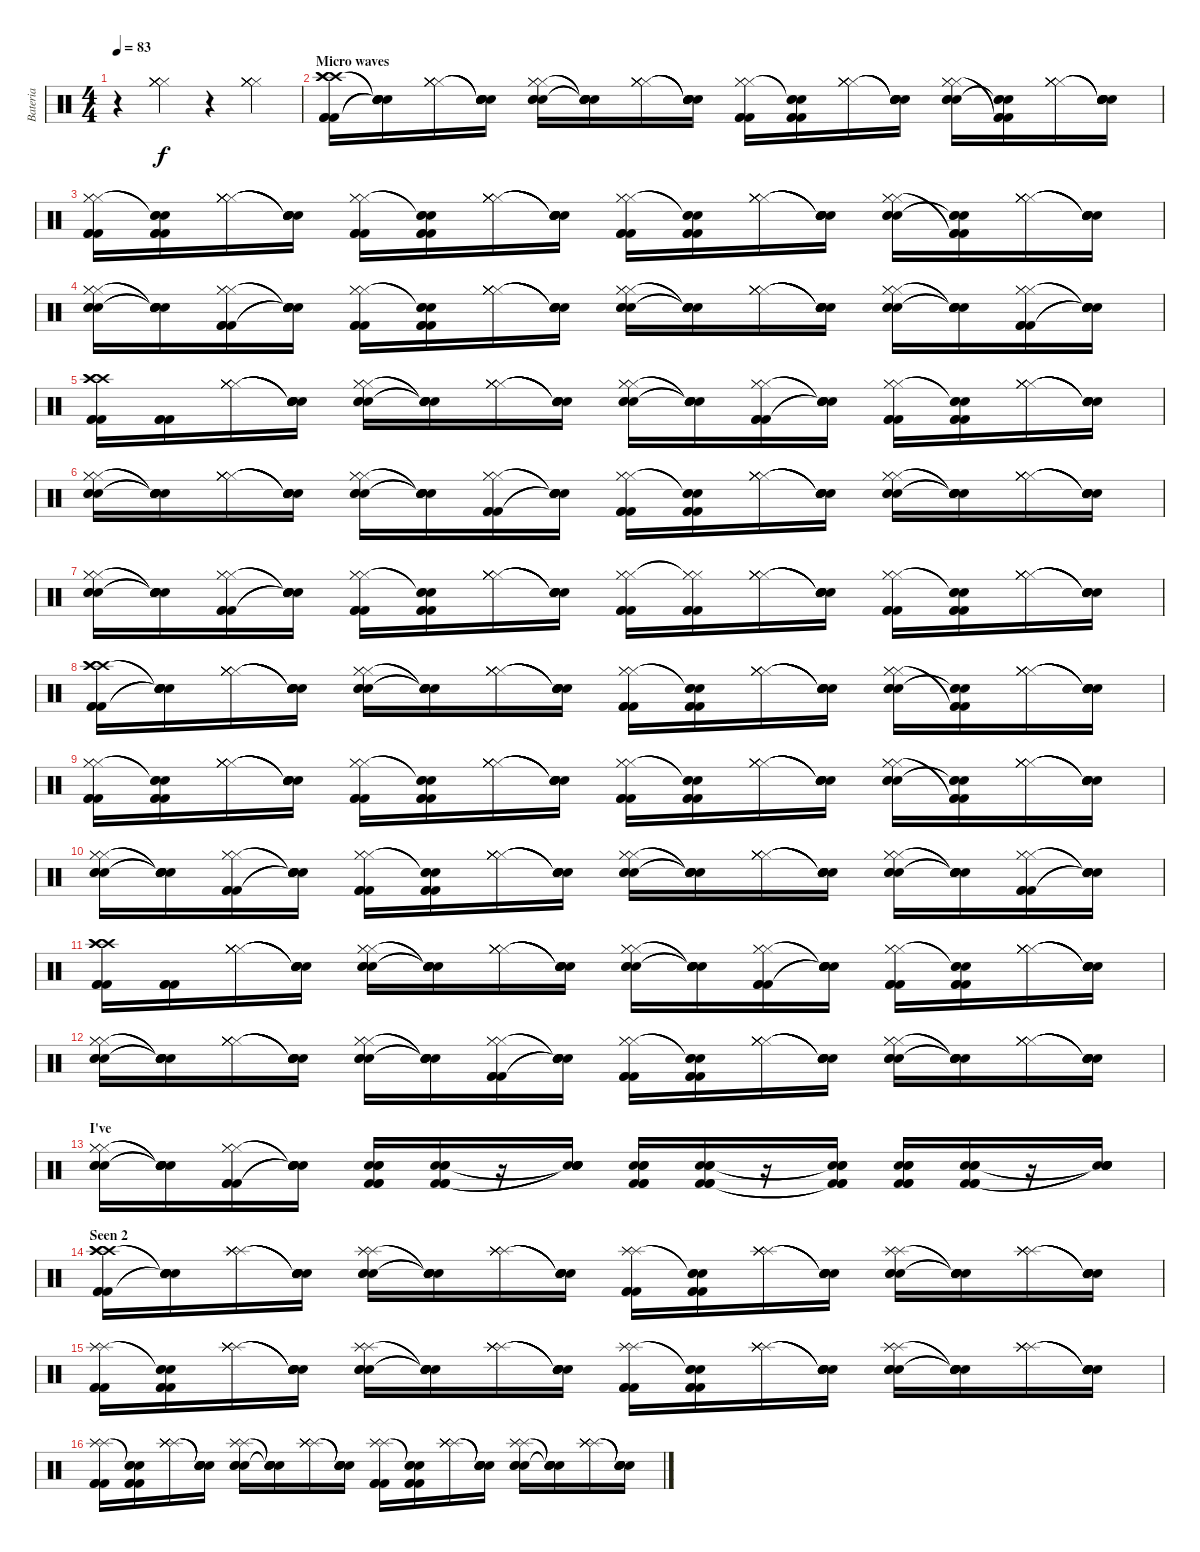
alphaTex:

\track ("Bateria" "Bateria") {instrument percussion}
\staff {score}
\articulation defaults
\ts (4 4)
\tempo 83
\clef neutral
\ks c
r.4{dy f} ("Hi-Hat (closed)" "Hi-Hat (closed)" "Hi-Hat (closed)" "Hi-Hat (closed)" "Hi-Hat (closed)" "Hi-Hat (closed)").4 r.4 ("Hi-Hat (closed)" "Hi-Hat (closed)" "Hi-Hat (closed)" "Hi-Hat (closed)" "Hi-Hat (closed)" "Hi-Hat (closed)").4 |
\section ("" "Micro waves")
("Crash high (hit)" "Crash high (hit)" "Crash high (hit)" "Kick (hit) 2" "Kick (hit) 2" "Kick (hit) 2").16 ("Snare (hit)"{t} "Snare (hit)"{t} "Snare (hit)"{t} "Snare (hit)"{t} "Snare (hit)"{t} "Snare (hit)"{t}).16 ("Hi-Hat (closed)" "Hi-Hat (closed)" "Hi-Hat (closed)" "Hi-Hat (closed)" "Hi-Hat (closed)" "Hi-Hat (closed)").16 ("Snare (hit)"{t} "Snare (hit)"{t} "Snare (hit)"{t} "Snare (hit)"{t} "Snare (hit)"{t} "Snare (hit)"{t}).16 ("Electric Snare (hit)" "Electric Snare (hit)" "Electric Snare (hit)" "Hi-Hat (closed)" "Hi-Hat (closed)" "Hi-Hat (closed)").16 ("Snare (hit)"{t} "Snare (hit)"{t} "Snare (hit)"{t} "Snare (hit)"{t} "Snare (hit)"{t} "Snare (hit)"{t}).16 ("Hi-Hat (closed)" "Hi-Hat (closed)" "Hi-Hat (closed)" "Hi-Hat (closed)" "Hi-Hat (closed)" "Hi-Hat (closed)").16 ("Snare (hit)"{t} "Snare (hit)"{t} "Snare (hit)"{t} "Snare (hit)"{t} "Snare (hit)"{t} "Snare (hit)"{t}).16 ("Hi-Hat (closed)" "Hi-Hat (closed)" "Hi-Hat (closed)" "Kick (hit) 2" "Kick (hit) 2" "Kick (hit) 2").16 ("Snare (hit)"{t} "Snare (hit)"{t} "Snare (hit)"{t} "Kick (hit) 2" "Kick (hit) 2" "Kick (hit) 2").16 ("Hi-Hat (closed)" "Hi-Hat (closed)" "Hi-Hat (closed)" "Hi-Hat (closed)" "Hi-Hat (closed)" "Hi-Hat (closed)").16 ("Snare (hit)"{t} "Snare (hit)"{t} "Snare (hit)"{t} "Snare (hit)"{t} "Snare (hit)"{t} "Snare (hit)"{t}).16 ("Electric Snare (hit)" "Electric Snare (hit)" "Electric Snare (hit)" "Hi-Hat (closed)" "Hi-Hat (closed)" "Hi-Hat (closed)").16 ("Snare (hit)"{t} "Snare (hit)"{t} "Snare (hit)"{t} "Kick (hit) 2"{t} "Kick (hit) 2"{t} "Kick (hit) 2"{t}).16 ("Hi-Hat (closed)" "Hi-Hat (closed)" "Hi-Hat (closed)" "Hi-Hat (closed)" "Hi-Hat (closed)" "Hi-Hat (closed)").16 ("Snare (hit)"{t} "Snare (hit)"{t} "Snare (hit)"{t} "Snare (hit)"{t} "Snare (hit)"{t} "Snare (hit)"{t}).16 |
("Hi-Hat (closed)" "Hi-Hat (closed)" "Hi-Hat (closed)" "Kick (hit) 2" "Kick (hit) 2" "Kick (hit) 2").16 ("Snare (hit)"{t} "Snare (hit)"{t} "Snare (hit)"{t} "Kick (hit) 2" "Kick (hit) 2" "Kick (hit) 2").16 ("Hi-Hat (closed)" "Hi-Hat (closed)" "Hi-Hat (closed)" "Hi-Hat (closed)" "Hi-Hat (closed)" "Hi-Hat (closed)").16 ("Snare (hit)"{t} "Snare (hit)"{t} "Snare (hit)"{t} "Snare (hit)"{t} "Snare (hit)"{t} "Snare (hit)"{t}).16 ("Hi-Hat (closed)" "Hi-Hat (closed)" "Hi-Hat (closed)" "Kick (hit) 2" "Kick (hit) 2" "Kick (hit) 2").16 ("Snare (hit)"{t} "Snare (hit)"{t} "Snare (hit)"{t} "Kick (hit) 2" "Kick (hit) 2" "Kick (hit) 2").16 ("Hi-Hat (closed)" "Hi-Hat (closed)" "Hi-Hat (closed)" "Hi-Hat (closed)" "Hi-Hat (closed)" "Hi-Hat (closed)").16 ("Snare (hit)"{t} "Snare (hit)"{t} "Snare (hit)"{t} "Snare (hit)"{t} "Snare (hit)"{t} "Snare (hit)"{t}).16 ("Hi-Hat (closed)" "Hi-Hat (closed)" "Hi-Hat (closed)" "Kick (hit) 2" "Kick (hit) 2" "Kick (hit) 2").16 ("Snare (hit)"{t} "Snare (hit)"{t} "Snare (hit)"{t} "Kick (hit) 2" "Kick (hit) 2" "Kick (hit) 2").16 ("Hi-Hat (closed)" "Hi-Hat (closed)" "Hi-Hat (closed)" "Hi-Hat (closed)" "Hi-Hat (closed)" "Hi-Hat (closed)").16 ("Snare (hit)"{t} "Snare (hit)"{t} "Snare (hit)"{t} "Snare (hit)"{t} "Snare (hit)"{t} "Snare (hit)"{t}).16 ("Electric Snare (hit)" "Electric Snare (hit)" "Electric Snare (hit)" "Hi-Hat (closed)" "Hi-Hat (closed)" "Hi-Hat (closed)").16 ("Snare (hit)"{t} "Snare (hit)"{t} "Snare (hit)"{t} "Kick (hit) 2"{t} "Kick (hit) 2"{t} "Kick (hit) 2"{t}).16 ("Hi-Hat (closed)" "Hi-Hat (closed)" "Hi-Hat (closed)" "Hi-Hat (closed)" "Hi-Hat (closed)" "Hi-Hat (closed)").16 ("Snare (hit)"{t} "Snare (hit)"{t} "Snare (hit)"{t} "Snare (hit)"{t} "Snare (hit)"{t} "Snare (hit)"{t}).16 |
("Electric Snare (hit)" "Electric Snare (hit)" "Electric Snare (hit)" "Hi-Hat (closed)" "Hi-Hat (closed)" "Hi-Hat (closed)").16 ("Snare (hit)"{t} "Snare (hit)"{t} "Snare (hit)"{t} "Snare (hit)"{t} "Snare (hit)"{t} "Snare (hit)"{t}).16 ("Hi-Hat (closed)" "Hi-Hat (closed)" "Hi-Hat (closed)" "Kick (hit) 2" "Kick (hit) 2" "Kick (hit) 2").16 ("Snare (hit)"{t} "Snare (hit)"{t} "Snare (hit)"{t} "Snare (hit)"{t} "Snare (hit)"{t} "Snare (hit)"{t}).16 ("Hi-Hat (closed)" "Hi-Hat (closed)" "Hi-Hat (closed)" "Kick (hit) 2" "Kick (hit) 2" "Kick (hit) 2").16 ("Snare (hit)"{t} "Snare (hit)"{t} "Snare (hit)"{t} "Kick (hit) 2" "Kick (hit) 2" "Kick (hit) 2").16 ("Hi-Hat (closed)" "Hi-Hat (closed)" "Hi-Hat (closed)" "Hi-Hat (closed)" "Hi-Hat (closed)" "Hi-Hat (closed)").16 ("Snare (hit)"{t} "Snare (hit)"{t} "Snare (hit)"{t} "Snare (hit)"{t} "Snare (hit)"{t} "Snare (hit)"{t}).16 ("Electric Snare (hit)" "Electric Snare (hit)" "Electric Snare (hit)" "Hi-Hat (closed)" "Hi-Hat (closed)" "Hi-Hat (closed)").16 ("Snare (hit)"{t} "Snare (hit)"{t} "Snare (hit)"{t} "Snare (hit)"{t} "Snare (hit)"{t} "Snare (hit)"{t}).16 ("Hi-Hat (closed)" "Hi-Hat (closed)" "Hi-Hat (closed)" "Hi-Hat (closed)" "Hi-Hat (closed)" "Hi-Hat (closed)").16 ("Snare (hit)"{t} "Snare (hit)"{t} "Snare (hit)"{t} "Snare (hit)"{t} "Snare (hit)"{t} "Snare (hit)"{t}).16 ("Electric Snare (hit)" "Electric Snare (hit)" "Electric Snare (hit)" "Hi-Hat (closed)" "Hi-Hat (closed)" "Hi-Hat (closed)").16 ("Snare (hit)"{t} "Snare (hit)"{t} "Snare (hit)"{t} "Snare (hit)"{t} "Snare (hit)"{t} "Snare (hit)"{t}).16 ("Hi-Hat (closed)" "Hi-Hat (closed)" "Hi-Hat (closed)" "Kick (hit) 2" "Kick (hit) 2" "Kick (hit) 2").16 ("Snare (hit)"{t} "Snare (hit)"{t} "Snare (hit)"{t} "Snare (hit)"{t} "Snare (hit)"{t} "Snare (hit)"{t}).16 |
("Crash high (hit)" "Crash high (hit)" "Crash high (hit)" "Kick (hit) 2" "Kick (hit) 2" "Kick (hit) 2").16 ("Kick (hit) 2" "Kick (hit) 2" "Kick (hit) 2").16 ("Hi-Hat (closed)" "Hi-Hat (closed)" "Hi-Hat (closed)" "Hi-Hat (closed)" "Hi-Hat (closed)" "Hi-Hat (closed)").16 ("Snare (hit)"{t} "Snare (hit)"{t} "Snare (hit)"{t} "Snare (hit)"{t} "Snare (hit)"{t} "Snare (hit)"{t}).16 ("Electric Snare (hit)" "Electric Snare (hit)" "Electric Snare (hit)" "Hi-Hat (closed)" "Hi-Hat (closed)" "Hi-Hat (closed)").16 ("Snare (hit)"{t} "Snare (hit)"{t} "Snare (hit)"{t} "Snare (hit)"{t} "Snare (hit)"{t} "Snare (hit)"{t}).16 ("Hi-Hat (closed)" "Hi-Hat (closed)" "Hi-Hat (closed)" "Hi-Hat (closed)" "Hi-Hat (closed)" "Hi-Hat (closed)").16 ("Snare (hit)"{t} "Snare (hit)"{t} "Snare (hit)"{t} "Snare (hit)"{t} "Snare (hit)"{t} "Snare (hit)"{t}).16 ("Electric Snare (hit)" "Electric Snare (hit)" "Electric Snare (hit)" "Hi-Hat (closed)" "Hi-Hat (closed)" "Hi-Hat (closed)").16 ("Snare (hit)"{t} "Snare (hit)"{t} "Snare (hit)"{t} "Snare (hit)"{t} "Snare (hit)"{t} "Snare (hit)"{t}).16 ("Hi-Hat (closed)" "Hi-Hat (closed)" "Hi-Hat (closed)" "Kick (hit) 2" "Kick (hit) 2" "Kick (hit) 2").16 ("Snare (hit)"{t} "Snare (hit)"{t} "Snare (hit)"{t} "Snare (hit)"{t} "Snare (hit)"{t} "Snare (hit)"{t}).16 ("Hi-Hat (closed)" "Hi-Hat (closed)" "Hi-Hat (closed)" "Kick (hit) 2" "Kick (hit) 2" "Kick (hit) 2").16 ("Snare (hit)"{t} "Snare (hit)"{t} "Snare (hit)"{t} "Kick (hit) 2" "Kick (hit) 2" "Kick (hit) 2").16 ("Hi-Hat (closed)" "Hi-Hat (closed)" "Hi-Hat (closed)" "Hi-Hat (closed)" "Hi-Hat (closed)" "Hi-Hat (closed)").16 ("Snare (hit)"{t} "Snare (hit)"{t} "Snare (hit)"{t} "Snare (hit)"{t} "Snare (hit)"{t} "Snare (hit)"{t}).16 |
("Electric Snare (hit)" "Electric Snare (hit)" "Electric Snare (hit)" "Hi-Hat (closed)" "Hi-Hat (closed)" "Hi-Hat (closed)").16 ("Snare (hit)"{t} "Snare (hit)"{t} "Snare (hit)"{t} "Snare (hit)"{t} "Snare (hit)"{t} "Snare (hit)"{t}).16 ("Hi-Hat (closed)" "Hi-Hat (closed)" "Hi-Hat (closed)" "Hi-Hat (closed)" "Hi-Hat (closed)" "Hi-Hat (closed)").16 ("Snare (hit)"{t} "Snare (hit)"{t} "Snare (hit)"{t} "Snare (hit)"{t} "Snare (hit)"{t} "Snare (hit)"{t}).16 ("Electric Snare (hit)" "Electric Snare (hit)" "Electric Snare (hit)" "Hi-Hat (closed)" "Hi-Hat (closed)" "Hi-Hat (closed)").16 ("Snare (hit)"{t} "Snare (hit)"{t} "Snare (hit)"{t} "Snare (hit)"{t} "Snare (hit)"{t} "Snare (hit)"{t}).16 ("Hi-Hat (closed)" "Hi-Hat (closed)" "Hi-Hat (closed)" "Kick (hit) 2" "Kick (hit) 2" "Kick (hit) 2").16 ("Snare (hit)"{t} "Snare (hit)"{t} "Snare (hit)"{t} "Snare (hit)"{t} "Snare (hit)"{t} "Snare (hit)"{t}).16 ("Hi-Hat (closed)" "Hi-Hat (closed)" "Hi-Hat (closed)" "Kick (hit) 2" "Kick (hit) 2" "Kick (hit) 2").16 ("Snare (hit)"{t} "Snare (hit)"{t} "Snare (hit)"{t} "Kick (hit) 2" "Kick (hit) 2" "Kick (hit) 2").16 ("Hi-Hat (closed)" "Hi-Hat (closed)" "Hi-Hat (closed)" "Hi-Hat (closed)" "Hi-Hat (closed)" "Hi-Hat (closed)").16 ("Snare (hit)"{t} "Snare (hit)"{t} "Snare (hit)"{t} "Snare (hit)"{t} "Snare (hit)"{t} "Snare (hit)"{t}).16 ("Electric Snare (hit)" "Electric Snare (hit)" "Electric Snare (hit)" "Hi-Hat (closed)" "Hi-Hat (closed)" "Hi-Hat (closed)").16 ("Snare (hit)"{t} "Snare (hit)"{t} "Snare (hit)"{t} "Snare (hit)"{t} "Snare (hit)"{t} "Snare (hit)"{t}).16 ("Hi-Hat (closed)" "Hi-Hat (closed)" "Hi-Hat (closed)" "Hi-Hat (closed)" "Hi-Hat (closed)" "Hi-Hat (closed)").16 ("Snare (hit)"{t} "Snare (hit)"{t} "Snare (hit)"{t} "Snare (hit)"{t} "Snare (hit)"{t} "Snare (hit)"{t}).16 |
("Electric Snare (hit)" "Electric Snare (hit)" "Electric Snare (hit)" "Hi-Hat (closed)" "Hi-Hat (closed)" "Hi-Hat (closed)").16 ("Snare (hit)"{t} "Snare (hit)"{t} "Snare (hit)"{t} "Snare (hit)"{t} "Snare (hit)"{t} "Snare (hit)"{t}).16 ("Hi-Hat (closed)" "Hi-Hat (closed)" "Hi-Hat (closed)" "Kick (hit) 2" "Kick (hit) 2" "Kick (hit) 2").16 ("Snare (hit)"{t} "Snare (hit)"{t} "Snare (hit)"{t} "Snare (hit)"{t} "Snare (hit)"{t} "Snare (hit)"{t}).16 ("Hi-Hat (closed)" "Hi-Hat (closed)" "Hi-Hat (closed)" "Kick (hit) 2" "Kick (hit) 2" "Kick (hit) 2").16 ("Snare (hit)"{t} "Snare (hit)"{t} "Snare (hit)"{t} "Kick (hit) 2" "Kick (hit) 2" "Kick (hit) 2").16 ("Hi-Hat (closed)" "Hi-Hat (closed)" "Hi-Hat (closed)" "Hi-Hat (closed)" "Hi-Hat (closed)" "Hi-Hat (closed)").16 ("Snare (hit)"{t} "Snare (hit)"{t} "Snare (hit)"{t} "Snare (hit)"{t} "Snare (hit)"{t} "Snare (hit)"{t}).16 ("Hi-Hat (closed)" "Hi-Hat (closed)" "Hi-Hat (closed)" "Kick (hit) 2" "Kick (hit) 2" "Kick (hit) 2").16 ("Hi-Hat (closed)"{t} "Hi-Hat (closed)"{t} "Hi-Hat (closed)"{t} "Kick (hit) 2" "Kick (hit) 2" "Kick (hit) 2").16 ("Hi-Hat (closed)" "Hi-Hat (closed)" "Hi-Hat (closed)" "Hi-Hat (closed)" "Hi-Hat (closed)" "Hi-Hat (closed)").16 ("Snare (hit)"{t} "Snare (hit)"{t} "Snare (hit)"{t} "Snare (hit)"{t} "Snare (hit)"{t} "Snare (hit)"{t}).16 ("Hi-Hat (closed)" "Hi-Hat (closed)" "Hi-Hat (closed)" "Kick (hit) 2" "Kick (hit) 2" "Kick (hit) 2").16 ("Snare (hit)"{t} "Snare (hit)"{t} "Snare (hit)"{t} "Kick (hit) 2" "Kick (hit) 2" "Kick (hit) 2").16 ("Hi-Hat (closed)" "Hi-Hat (closed)" "Hi-Hat (closed)" "Hi-Hat (closed)" "Hi-Hat (closed)" "Hi-Hat (closed)").16 ("Snare (hit)"{t} "Snare (hit)"{t} "Snare (hit)"{t} "Snare (hit)"{t} "Snare (hit)"{t} "Snare (hit)"{t}).16 |
("Crash high (hit)" "Crash high (hit)" "Crash high (hit)" "Kick (hit) 2" "Kick (hit) 2" "Kick (hit) 2").16 ("Snare (hit)"{t} "Snare (hit)"{t} "Snare (hit)"{t} "Snare (hit)"{t} "Snare (hit)"{t} "Snare (hit)"{t}).16 ("Hi-Hat (closed)" "Hi-Hat (closed)" "Hi-Hat (closed)" "Hi-Hat (closed)" "Hi-Hat (closed)" "Hi-Hat (closed)").16 ("Snare (hit)"{t} "Snare (hit)"{t} "Snare (hit)"{t} "Snare (hit)"{t} "Snare (hit)"{t} "Snare (hit)"{t}).16 ("Electric Snare (hit)" "Electric Snare (hit)" "Electric Snare (hit)" "Hi-Hat (closed)" "Hi-Hat (closed)" "Hi-Hat (closed)").16 ("Snare (hit)"{t} "Snare (hit)"{t} "Snare (hit)"{t} "Snare (hit)"{t} "Snare (hit)"{t} "Snare (hit)"{t}).16 ("Hi-Hat (closed)" "Hi-Hat (closed)" "Hi-Hat (closed)" "Hi-Hat (closed)" "Hi-Hat (closed)" "Hi-Hat (closed)").16 ("Snare (hit)"{t} "Snare (hit)"{t} "Snare (hit)"{t} "Snare (hit)"{t} "Snare (hit)"{t} "Snare (hit)"{t}).16 ("Hi-Hat (closed)" "Hi-Hat (closed)" "Hi-Hat (closed)" "Kick (hit) 2" "Kick (hit) 2" "Kick (hit) 2").16 ("Snare (hit)"{t} "Snare (hit)"{t} "Snare (hit)"{t} "Kick (hit) 2" "Kick (hit) 2" "Kick (hit) 2").16 ("Hi-Hat (closed)" "Hi-Hat (closed)" "Hi-Hat (closed)" "Hi-Hat (closed)" "Hi-Hat (closed)" "Hi-Hat (closed)").16 ("Snare (hit)"{t} "Snare (hit)"{t} "Snare (hit)"{t} "Snare (hit)"{t} "Snare (hit)"{t} "Snare (hit)"{t}).16 ("Electric Snare (hit)" "Electric Snare (hit)" "Electric Snare (hit)" "Hi-Hat (closed)" "Hi-Hat (closed)" "Hi-Hat (closed)").16 ("Snare (hit)"{t} "Snare (hit)"{t} "Snare (hit)"{t} "Kick (hit) 2"{t} "Kick (hit) 2"{t} "Kick (hit) 2"{t}).16 ("Hi-Hat (closed)" "Hi-Hat (closed)" "Hi-Hat (closed)" "Hi-Hat (closed)" "Hi-Hat (closed)" "Hi-Hat (closed)").16 ("Snare (hit)"{t} "Snare (hit)"{t} "Snare (hit)"{t} "Snare (hit)"{t} "Snare (hit)"{t} "Snare (hit)"{t}).16 |
("Hi-Hat (closed)" "Hi-Hat (closed)" "Hi-Hat (closed)" "Kick (hit) 2" "Kick (hit) 2" "Kick (hit) 2").16 ("Snare (hit)"{t} "Snare (hit)"{t} "Snare (hit)"{t} "Kick (hit) 2" "Kick (hit) 2" "Kick (hit) 2").16 ("Hi-Hat (closed)" "Hi-Hat (closed)" "Hi-Hat (closed)" "Hi-Hat (closed)" "Hi-Hat (closed)" "Hi-Hat (closed)").16 ("Snare (hit)"{t} "Snare (hit)"{t} "Snare (hit)"{t} "Snare (hit)"{t} "Snare (hit)"{t} "Snare (hit)"{t}).16 ("Hi-Hat (closed)" "Hi-Hat (closed)" "Hi-Hat (closed)" "Kick (hit) 2" "Kick (hit) 2" "Kick (hit) 2").16 ("Snare (hit)"{t} "Snare (hit)"{t} "Snare (hit)"{t} "Kick (hit) 2" "Kick (hit) 2" "Kick (hit) 2").16 ("Hi-Hat (closed)" "Hi-Hat (closed)" "Hi-Hat (closed)" "Hi-Hat (closed)" "Hi-Hat (closed)" "Hi-Hat (closed)").16 ("Snare (hit)"{t} "Snare (hit)"{t} "Snare (hit)"{t} "Snare (hit)"{t} "Snare (hit)"{t} "Snare (hit)"{t}).16 ("Hi-Hat (closed)" "Hi-Hat (closed)" "Hi-Hat (closed)" "Kick (hit) 2" "Kick (hit) 2" "Kick (hit) 2").16 ("Snare (hit)"{t} "Snare (hit)"{t} "Snare (hit)"{t} "Kick (hit) 2" "Kick (hit) 2" "Kick (hit) 2").16 ("Hi-Hat (closed)" "Hi-Hat (closed)" "Hi-Hat (closed)" "Hi-Hat (closed)" "Hi-Hat (closed)" "Hi-Hat (closed)").16 ("Snare (hit)"{t} "Snare (hit)"{t} "Snare (hit)"{t} "Snare (hit)"{t} "Snare (hit)"{t} "Snare (hit)"{t}).16 ("Electric Snare (hit)" "Electric Snare (hit)" "Electric Snare (hit)" "Hi-Hat (closed)" "Hi-Hat (closed)" "Hi-Hat (closed)").16 ("Snare (hit)"{t} "Snare (hit)"{t} "Snare (hit)"{t} "Kick (hit) 2"{t} "Kick (hit) 2"{t} "Kick (hit) 2"{t}).16 ("Hi-Hat (closed)" "Hi-Hat (closed)" "Hi-Hat (closed)" "Hi-Hat (closed)" "Hi-Hat (closed)" "Hi-Hat (closed)").16 ("Snare (hit)"{t} "Snare (hit)"{t} "Snare (hit)"{t} "Snare (hit)"{t} "Snare (hit)"{t} "Snare (hit)"{t}).16 |
("Electric Snare (hit)" "Electric Snare (hit)" "Electric Snare (hit)" "Hi-Hat (closed)" "Hi-Hat (closed)" "Hi-Hat (closed)").16 ("Snare (hit)"{t} "Snare (hit)"{t} "Snare (hit)"{t} "Snare (hit)"{t} "Snare (hit)"{t} "Snare (hit)"{t}).16 ("Hi-Hat (closed)" "Hi-Hat (closed)" "Hi-Hat (closed)" "Kick (hit) 2" "Kick (hit) 2" "Kick (hit) 2").16 ("Snare (hit)"{t} "Snare (hit)"{t} "Snare (hit)"{t} "Snare (hit)"{t} "Snare (hit)"{t} "Snare (hit)"{t}).16 ("Hi-Hat (closed)" "Hi-Hat (closed)" "Hi-Hat (closed)" "Kick (hit) 2" "Kick (hit) 2" "Kick (hit) 2").16 ("Snare (hit)"{t} "Snare (hit)"{t} "Snare (hit)"{t} "Kick (hit) 2" "Kick (hit) 2" "Kick (hit) 2").16 ("Hi-Hat (closed)" "Hi-Hat (closed)" "Hi-Hat (closed)" "Hi-Hat (closed)" "Hi-Hat (closed)" "Hi-Hat (closed)").16 ("Snare (hit)"{t} "Snare (hit)"{t} "Snare (hit)"{t} "Snare (hit)"{t} "Snare (hit)"{t} "Snare (hit)"{t}).16 ("Electric Snare (hit)" "Electric Snare (hit)" "Electric Snare (hit)" "Hi-Hat (closed)" "Hi-Hat (closed)" "Hi-Hat (closed)").16 ("Snare (hit)"{t} "Snare (hit)"{t} "Snare (hit)"{t} "Snare (hit)"{t} "Snare (hit)"{t} "Snare (hit)"{t}).16 ("Hi-Hat (closed)" "Hi-Hat (closed)" "Hi-Hat (closed)" "Hi-Hat (closed)" "Hi-Hat (closed)" "Hi-Hat (closed)").16 ("Snare (hit)"{t} "Snare (hit)"{t} "Snare (hit)"{t} "Snare (hit)"{t} "Snare (hit)"{t} "Snare (hit)"{t}).16 ("Electric Snare (hit)" "Electric Snare (hit)" "Electric Snare (hit)" "Hi-Hat (closed)" "Hi-Hat (closed)" "Hi-Hat (closed)").16 ("Snare (hit)"{t} "Snare (hit)"{t} "Snare (hit)"{t} "Snare (hit)"{t} "Snare (hit)"{t} "Snare (hit)"{t}).16 ("Hi-Hat (closed)" "Hi-Hat (closed)" "Hi-Hat (closed)" "Kick (hit) 2" "Kick (hit) 2" "Kick (hit) 2").16 ("Snare (hit)"{t} "Snare (hit)"{t} "Snare (hit)"{t} "Snare (hit)"{t} "Snare (hit)"{t} "Snare (hit)"{t}).16 |
("Crash high (hit)" "Crash high (hit)" "Crash high (hit)" "Kick (hit) 2" "Kick (hit) 2" "Kick (hit) 2").16 ("Kick (hit) 2" "Kick (hit) 2" "Kick (hit) 2").16 ("Hi-Hat (closed)" "Hi-Hat (closed)" "Hi-Hat (closed)" "Hi-Hat (closed)" "Hi-Hat (closed)" "Hi-Hat (closed)").16 ("Snare (hit)"{t} "Snare (hit)"{t} "Snare (hit)"{t} "Snare (hit)"{t} "Snare (hit)"{t} "Snare (hit)"{t}).16 ("Electric Snare (hit)" "Electric Snare (hit)" "Electric Snare (hit)" "Hi-Hat (closed)" "Hi-Hat (closed)" "Hi-Hat (closed)").16 ("Snare (hit)"{t} "Snare (hit)"{t} "Snare (hit)"{t} "Snare (hit)"{t} "Snare (hit)"{t} "Snare (hit)"{t}).16 ("Hi-Hat (closed)" "Hi-Hat (closed)" "Hi-Hat (closed)" "Hi-Hat (closed)" "Hi-Hat (closed)" "Hi-Hat (closed)").16 ("Snare (hit)"{t} "Snare (hit)"{t} "Snare (hit)"{t} "Snare (hit)"{t} "Snare (hit)"{t} "Snare (hit)"{t}).16 ("Electric Snare (hit)" "Electric Snare (hit)" "Electric Snare (hit)" "Hi-Hat (closed)" "Hi-Hat (closed)" "Hi-Hat (closed)").16 ("Snare (hit)"{t} "Snare (hit)"{t} "Snare (hit)"{t} "Snare (hit)"{t} "Snare (hit)"{t} "Snare (hit)"{t}).16 ("Hi-Hat (closed)" "Hi-Hat (closed)" "Hi-Hat (closed)" "Kick (hit) 2" "Kick (hit) 2" "Kick (hit) 2").16 ("Snare (hit)"{t} "Snare (hit)"{t} "Snare (hit)"{t} "Snare (hit)"{t} "Snare (hit)"{t} "Snare (hit)"{t}).16 ("Hi-Hat (closed)" "Hi-Hat (closed)" "Hi-Hat (closed)" "Kick (hit) 2" "Kick (hit) 2" "Kick (hit) 2").16 ("Snare (hit)"{t} "Snare (hit)"{t} "Snare (hit)"{t} "Kick (hit) 2" "Kick (hit) 2" "Kick (hit) 2").16 ("Hi-Hat (closed)" "Hi-Hat (closed)" "Hi-Hat (closed)" "Hi-Hat (closed)" "Hi-Hat (closed)" "Hi-Hat (closed)").16 ("Snare (hit)"{t} "Snare (hit)"{t} "Snare (hit)"{t} "Snare (hit)"{t} "Snare (hit)"{t} "Snare (hit)"{t}).16 |
("Electric Snare (hit)" "Electric Snare (hit)" "Electric Snare (hit)" "Hi-Hat (closed)" "Hi-Hat (closed)" "Hi-Hat (closed)").16 ("Snare (hit)"{t} "Snare (hit)"{t} "Snare (hit)"{t} "Snare (hit)"{t} "Snare (hit)"{t} "Snare (hit)"{t}).16 ("Hi-Hat (closed)" "Hi-Hat (closed)" "Hi-Hat (closed)" "Hi-Hat (closed)" "Hi-Hat (closed)" "Hi-Hat (closed)").16 ("Snare (hit)"{t} "Snare (hit)"{t} "Snare (hit)"{t} "Snare (hit)"{t} "Snare (hit)"{t} "Snare (hit)"{t}).16 ("Electric Snare (hit)" "Electric Snare (hit)" "Electric Snare (hit)" "Hi-Hat (closed)" "Hi-Hat (closed)" "Hi-Hat (closed)").16 ("Snare (hit)"{t} "Snare (hit)"{t} "Snare (hit)"{t} "Snare (hit)"{t} "Snare (hit)"{t} "Snare (hit)"{t}).16 ("Hi-Hat (closed)" "Hi-Hat (closed)" "Hi-Hat (closed)" "Kick (hit) 2" "Kick (hit) 2" "Kick (hit) 2").16 ("Snare (hit)"{t} "Snare (hit)"{t} "Snare (hit)"{t} "Snare (hit)"{t} "Snare (hit)"{t} "Snare (hit)"{t}).16 ("Hi-Hat (closed)" "Hi-Hat (closed)" "Hi-Hat (closed)" "Kick (hit) 2" "Kick (hit) 2" "Kick (hit) 2").16 ("Snare (hit)"{t} "Snare (hit)"{t} "Snare (hit)"{t} "Kick (hit) 2" "Kick (hit) 2" "Kick (hit) 2").16 ("Hi-Hat (closed)" "Hi-Hat (closed)" "Hi-Hat (closed)" "Hi-Hat (closed)" "Hi-Hat (closed)" "Hi-Hat (closed)").16 ("Snare (hit)"{t} "Snare (hit)"{t} "Snare (hit)"{t} "Snare (hit)"{t} "Snare (hit)"{t} "Snare (hit)"{t}).16 ("Electric Snare (hit)" "Electric Snare (hit)" "Electric Snare (hit)" "Hi-Hat (closed)" "Hi-Hat (closed)" "Hi-Hat (closed)").16 ("Snare (hit)"{t} "Snare (hit)"{t} "Snare (hit)"{t} "Snare (hit)"{t} "Snare (hit)"{t} "Snare (hit)"{t}).16 ("Hi-Hat (closed)" "Hi-Hat (closed)" "Hi-Hat (closed)" "Hi-Hat (closed)" "Hi-Hat (closed)" "Hi-Hat (closed)").16 ("Snare (hit)"{t} "Snare (hit)"{t} "Snare (hit)"{t} "Snare (hit)"{t} "Snare (hit)"{t} "Snare (hit)"{t}).16 |
\section ("" "I've")
("Electric Snare (hit)" "Electric Snare (hit)" "Electric Snare (hit)" "Hi-Hat (closed)" "Hi-Hat (closed)" "Hi-Hat (closed)").16 ("Snare (hit)"{t} "Snare (hit)"{t} "Snare (hit)"{t} "Snare (hit)"{t} "Snare (hit)"{t} "Snare (hit)"{t}).16 ("Hi-Hat (closed)" "Hi-Hat (closed)" "Hi-Hat (closed)" "Kick (hit) 2" "Kick (hit) 2" "Kick (hit) 2").16 ("Snare (hit)"{t} "Snare (hit)"{t} "Snare (hit)"{t} "Snare (hit)"{t} "Snare (hit)"{t} "Snare (hit)"{t}).16 ("Electric Snare (hit)" "Electric Snare (hit)" "Electric Snare (hit)" "Kick (hit) 2" "Kick (hit) 2" "Kick (hit) 2").16 ("Electric Snare (hit)" "Electric Snare (hit)" "Electric Snare (hit)" "Kick (hit) 2" "Kick (hit) 2" "Kick (hit) 2").16 r.16 ("Snare (hit)"{t} "Snare (hit)"{t} "Snare (hit)"{t} "Snare (hit)"{t} "Snare (hit)"{t} "Snare (hit)"{t}).16 ("Electric Snare (hit)" "Electric Snare (hit)" "Electric Snare (hit)" "Kick (hit) 2" "Kick (hit) 2" "Kick (hit) 2").16 ("Electric Snare (hit)" "Electric Snare (hit)" "Electric Snare (hit)" "Kick (hit) 2" "Kick (hit) 2" "Kick (hit) 2").16 r.16 ("Electric Snare (hit)"{t} "Electric Snare (hit)"{t} "Electric Snare (hit)"{t} "Kick (hit) 2"{t} "Kick (hit) 2"{t} "Kick (hit) 2"{t}).16 ("Electric Snare (hit)" "Electric Snare (hit)" "Electric Snare (hit)" "Kick (hit) 2" "Kick (hit) 2" "Kick (hit) 2").16 ("Electric Snare (hit)" "Electric Snare (hit)" "Electric Snare (hit)" "Kick (hit) 2" "Kick (hit) 2" "Kick (hit) 2").16 r.16 ("Snare (hit)"{t} "Snare (hit)"{t} "Snare (hit)"{t} "Snare (hit)"{t} "Snare (hit)"{t} "Snare (hit)"{t}).16 |
\section ("" "Seen 2")
("Crash high (hit)" "Crash high (hit)" "Crash high (hit)" "Kick (hit) 2" "Kick (hit) 2" "Kick (hit) 2").16 ("Snare (hit)"{t} "Snare (hit)"{t} "Snare (hit)"{t} "Snare (hit)"{t} "Snare (hit)"{t} "Snare (hit)"{t}).16 ("Splash (hit)" "Splash (hit)" "Splash (hit)" "Splash (hit)" "Splash (hit)" "Splash (hit)").16 ("Snare (hit)"{t} "Snare (hit)"{t} "Snare (hit)"{t} "Snare (hit)"{t} "Snare (hit)"{t} "Snare (hit)"{t}).16 ("Electric Snare (hit)" "Electric Snare (hit)" "Electric Snare (hit)" "Splash (hit)" "Splash (hit)" "Splash (hit)").16 ("Snare (hit)"{t} "Snare (hit)"{t} "Snare (hit)"{t} "Snare (hit)"{t} "Snare (hit)"{t} "Snare (hit)"{t}).16 ("Splash (hit)" "Splash (hit)" "Splash (hit)" "Splash (hit)" "Splash (hit)" "Splash (hit)").16 ("Snare (hit)"{t} "Snare (hit)"{t} "Snare (hit)"{t} "Snare (hit)"{t} "Snare (hit)"{t} "Snare (hit)"{t}).16 ("Splash (hit)" "Splash (hit)" "Splash (hit)" "Kick (hit) 2" "Kick (hit) 2" "Kick (hit) 2").16 ("Snare (hit)"{t} "Snare (hit)"{t} "Snare (hit)"{t} "Kick (hit) 2" "Kick (hit) 2" "Kick (hit) 2").16 ("Splash (hit)" "Splash (hit)" "Splash (hit)" "Splash (hit)" "Splash (hit)" "Splash (hit)").16 ("Snare (hit)"{t} "Snare (hit)"{t} "Snare (hit)"{t} "Snare (hit)"{t} "Snare (hit)"{t} "Snare (hit)"{t}).16 ("Electric Snare (hit)" "Electric Snare (hit)" "Electric Snare (hit)" "Splash (hit)" "Splash (hit)" "Splash (hit)").16 ("Snare (hit)"{t} "Snare (hit)"{t} "Snare (hit)"{t} "Snare (hit)"{t} "Snare (hit)"{t} "Snare (hit)"{t}).16 ("Splash (hit)" "Splash (hit)" "Splash (hit)" "Splash (hit)" "Splash (hit)" "Splash (hit)").16 ("Snare (hit)"{t} "Snare (hit)"{t} "Snare (hit)"{t} "Snare (hit)"{t} "Snare (hit)"{t} "Snare (hit)"{t}).16 |
("Splash (hit)" "Splash (hit)" "Splash (hit)" "Kick (hit) 2" "Kick (hit) 2" "Kick (hit) 2").16 ("Snare (hit)"{t} "Snare (hit)"{t} "Snare (hit)"{t} "Kick (hit) 2" "Kick (hit) 2" "Kick (hit) 2").16 ("Splash (hit)" "Splash (hit)" "Splash (hit)" "Splash (hit)" "Splash (hit)" "Splash (hit)").16 ("Snare (hit)"{t} "Snare (hit)"{t} "Snare (hit)"{t} "Snare (hit)"{t} "Snare (hit)"{t} "Snare (hit)"{t}).16 ("Electric Snare (hit)" "Electric Snare (hit)" "Electric Snare (hit)" "Splash (hit)" "Splash (hit)" "Splash (hit)").16 ("Snare (hit)"{t} "Snare (hit)"{t} "Snare (hit)"{t} "Snare (hit)"{t} "Snare (hit)"{t} "Snare (hit)"{t}).16 ("Splash (hit)" "Splash (hit)" "Splash (hit)" "Splash (hit)" "Splash (hit)" "Splash (hit)").16 ("Snare (hit)"{t} "Snare (hit)"{t} "Snare (hit)"{t} "Snare (hit)"{t} "Snare (hit)"{t} "Snare (hit)"{t}).16 ("Splash (hit)" "Splash (hit)" "Splash (hit)" "Kick (hit) 2" "Kick (hit) 2" "Kick (hit) 2").16 ("Snare (hit)"{t} "Snare (hit)"{t} "Snare (hit)"{t} "Kick (hit) 2" "Kick (hit) 2" "Kick (hit) 2").16 ("Splash (hit)" "Splash (hit)" "Splash (hit)" "Splash (hit)" "Splash (hit)" "Splash (hit)").16 ("Snare (hit)"{t} "Snare (hit)"{t} "Snare (hit)"{t} "Snare (hit)"{t} "Snare (hit)"{t} "Snare (hit)"{t}).16 ("Electric Snare (hit)" "Electric Snare (hit)" "Electric Snare (hit)" "Splash (hit)" "Splash (hit)" "Splash (hit)").16 ("Snare (hit)"{t} "Snare (hit)"{t} "Snare (hit)"{t} "Snare (hit)"{t} "Snare (hit)"{t} "Snare (hit)"{t}).16 ("Splash (hit)" "Splash (hit)" "Splash (hit)" "Splash (hit)" "Splash (hit)" "Splash (hit)").16 ("Snare (hit)"{t} "Snare (hit)"{t} "Snare (hit)"{t} "Snare (hit)"{t} "Snare (hit)"{t} "Snare (hit)"{t}).16 |
("Splash (hit)" "Splash (hit)" "Splash (hit)" "Kick (hit) 2" "Kick (hit) 2" "Kick (hit) 2").16 ("Snare (hit)"{t} "Snare (hit)"{t} "Snare (hit)"{t} "Kick (hit) 2" "Kick (hit) 2" "Kick (hit) 2").16 ("Splash (hit)" "Splash (hit)" "Splash (hit)" "Splash (hit)" "Splash (hit)" "Splash (hit)").16 ("Snare (hit)"{t} "Snare (hit)"{t} "Snare (hit)"{t} "Snare (hit)"{t} "Snare (hit)"{t} "Snare (hit)"{t}).16 ("Electric Snare (hit)" "Electric Snare (hit)" "Electric Snare (hit)" "Splash (hit)" "Splash (hit)" "Splash (hit)").16 ("Snare (hit)"{t} "Snare (hit)"{t} "Snare (hit)"{t} "Snare (hit)"{t} "Snare (hit)"{t} "Snare (hit)"{t}).16 ("Splash (hit)" "Splash (hit)" "Splash (hit)" "Splash (hit)" "Splash (hit)" "Splash (hit)").16 ("Snare (hit)"{t} "Snare (hit)"{t} "Snare (hit)"{t} "Snare (hit)"{t} "Snare (hit)"{t} "Snare (hit)"{t}).16 ("Splash (hit)" "Splash (hit)" "Splash (hit)" "Kick (hit) 2" "Kick (hit) 2" "Kick (hit) 2").16 ("Snare (hit)"{t} "Snare (hit)"{t} "Snare (hit)"{t} "Kick (hit) 2" "Kick (hit) 2" "Kick (hit) 2").16 ("Splash (hit)" "Splash (hit)" "Splash (hit)" "Splash (hit)" "Splash (hit)" "Splash (hit)").16 ("Snare (hit)"{t} "Snare (hit)"{t} "Snare (hit)"{t} "Snare (hit)"{t} "Snare (hit)"{t} "Snare (hit)"{t}).16 ("Electric Snare (hit)" "Electric Snare (hit)" "Electric Snare (hit)" "Splash (hit)" "Splash (hit)" "Splash (hit)").16 ("Snare (hit)"{t} "Snare (hit)"{t} "Snare (hit)"{t} "Snare (hit)"{t} "Snare (hit)"{t} "Snare (hit)"{t}).16 ("Splash (hit)" "Splash (hit)" "Splash (hit)" "Splash (hit)" "Splash (hit)" "Splash (hit)").16 ("Snare (hit)"{t} "Snare (hit)"{t} "Snare (hit)"{t} "Snare (hit)"{t} "Snare (hit)"{t} "Snare (hit)"{t}).16
